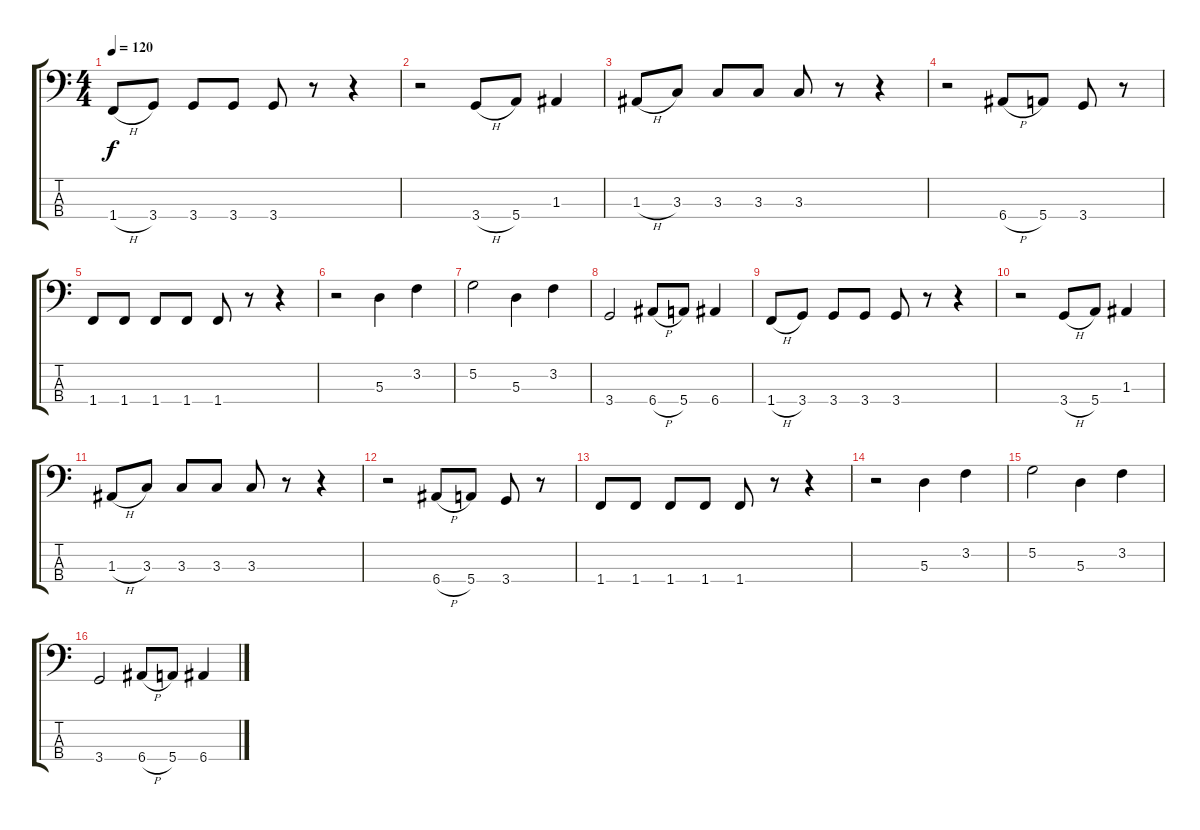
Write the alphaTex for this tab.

\track "" {instrument acousticguitarnylon}
\staff {score tabs}
\tuning (G2 D2 A1 E1) {hide}
\ts (4 4)
\tempo 120
\clef f4
\ks c
1.4{h}.8{dy f} 3.4.8 3.4.8 3.4.8 3.4.8 r.8 r.4 |
r.2 3.4{h}.8 5.4.8 1.3.4 |
1.3{h}.8 3.3.8 3.3.8 3.3.8 3.3.8 r.8 r.4 |
r.2 6.4{h}.8 5.4.8 3.4.8 r.8 |
1.4.8 1.4.8 1.4.8 1.4.8 1.4.8 r.8 r.4 |
r.2 5.3.4 3.2.4 |
5.2.2 5.3.4 3.2.4 |
3.4.2 6.4{h}.8 5.4.8 6.4.4 |
1.4{h}.8 3.4.8 3.4.8 3.4.8 3.4.8 r.8 r.4 |
r.2 3.4{h}.8 5.4.8 1.3.4 |
1.3{h}.8 3.3.8 3.3.8 3.3.8 3.3.8 r.8 r.4 |
r.2 6.4{h}.8 5.4.8 3.4.8 r.8 |
1.4.8 1.4.8 1.4.8 1.4.8 1.4.8 r.8 r.4 |
r.2 5.3.4 3.2.4 |
5.2.2 5.3.4 3.2.4 |
3.4.2 6.4{h}.8 5.4.8 6.4.4
